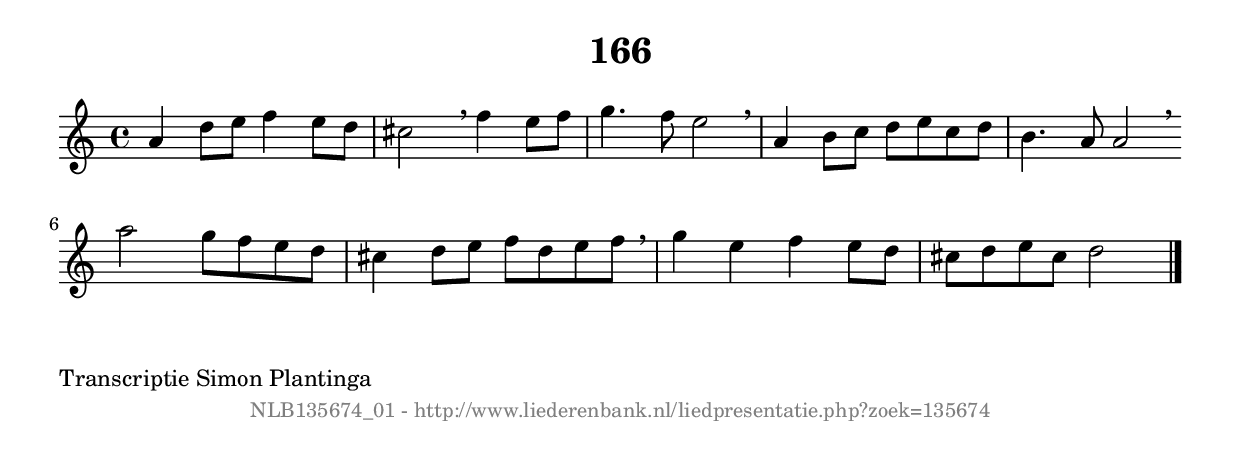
%
% produced by wce2krn 1.64 (7 June 2014)
%
\version"2.16"
#(append! paper-alist '(("long" . (cons (* 210 mm) (* 2000 mm)))))
#(set-default-paper-size "long")
sb = {\breathe}
mBreak = {\breathe }
bBreak = {\breathe }
x = {\once\override NoteHead #'style = #'cross }
gl=\glissando
itime={\override Staff.TimeSignature #'stencil = ##f }
ficta = {\once\set suggestAccidentals = ##t}
fine = {\once\override Score.RehearsalMark #'self-alignment-X = #1 \mark \markup {\italic{Fine}}}
dc = {\once\override Score.RehearsalMark #'self-alignment-X = #1 \mark \markup {\italic{D.C.}}}
dcf = {\once\override Score.RehearsalMark #'self-alignment-X = #1 \mark \markup {\italic{D.C. al Fine}}}
dcc = {\once\override Score.RehearsalMark #'self-alignment-X = #1 \mark \markup {\italic{D.C. al Coda}}}
ds = {\once\override Score.RehearsalMark #'self-alignment-X = #1 \mark \markup {\italic{D.S.}}}
dsf = {\once\override Score.RehearsalMark #'self-alignment-X = #1 \mark \markup {\italic{D.S. al Fine}}}
dsc = {\once\override Score.RehearsalMark #'self-alignment-X = #1 \mark \markup {\italic{D.S. al Coda}}}
pv = {\set Score.repeatCommands = #'((volta "1"))}
sv = {\set Score.repeatCommands = #'((volta "2"))}
tv = {\set Score.repeatCommands = #'((volta "3"))}
qv = {\set Score.repeatCommands = #'((volta "4"))}
xv = {\set Score.repeatCommands = #'((volta #f))}
\header{ tagline = ""
title = "166"
}
\score {{
\key d \dorian
\relative g'
{
\set melismaBusyProperties = #'()
\time 4/4
\tempo 4=120
\override Score.MetronomeMark #'transparent = ##t
\override Score.RehearsalMark #'break-visibility = #(vector #t #t #f)
a4 d8 e8 f4 e8 d8 | cis2 \sb f4 e8 f8 | g4. f8 e2 \sb | a,4 b8 c8 d8 e8 c8 d8 | b4. a8 a2 \bar ":|:" \bBreak
a'2 g8 f8 e8 d8 | cis4 d8 e8 f8 d8 e8 f8 \sb | g4 e4 f4 e8 d8 | cis8 d8 e8 cis8 d2 \bar "|."
 }}
 \midi { }
 \layout {
            indent = 0.0\cm
}
}
\markup { \wordwrap-string #" 
Transcriptie Simon Plantinga
"}
\markup { \vspace #0 } \markup { \with-color #grey \fill-line { \center-column { \smaller "NLB135674_01 - http://www.liederenbank.nl/liedpresentatie.php?zoek=135674" } } }
